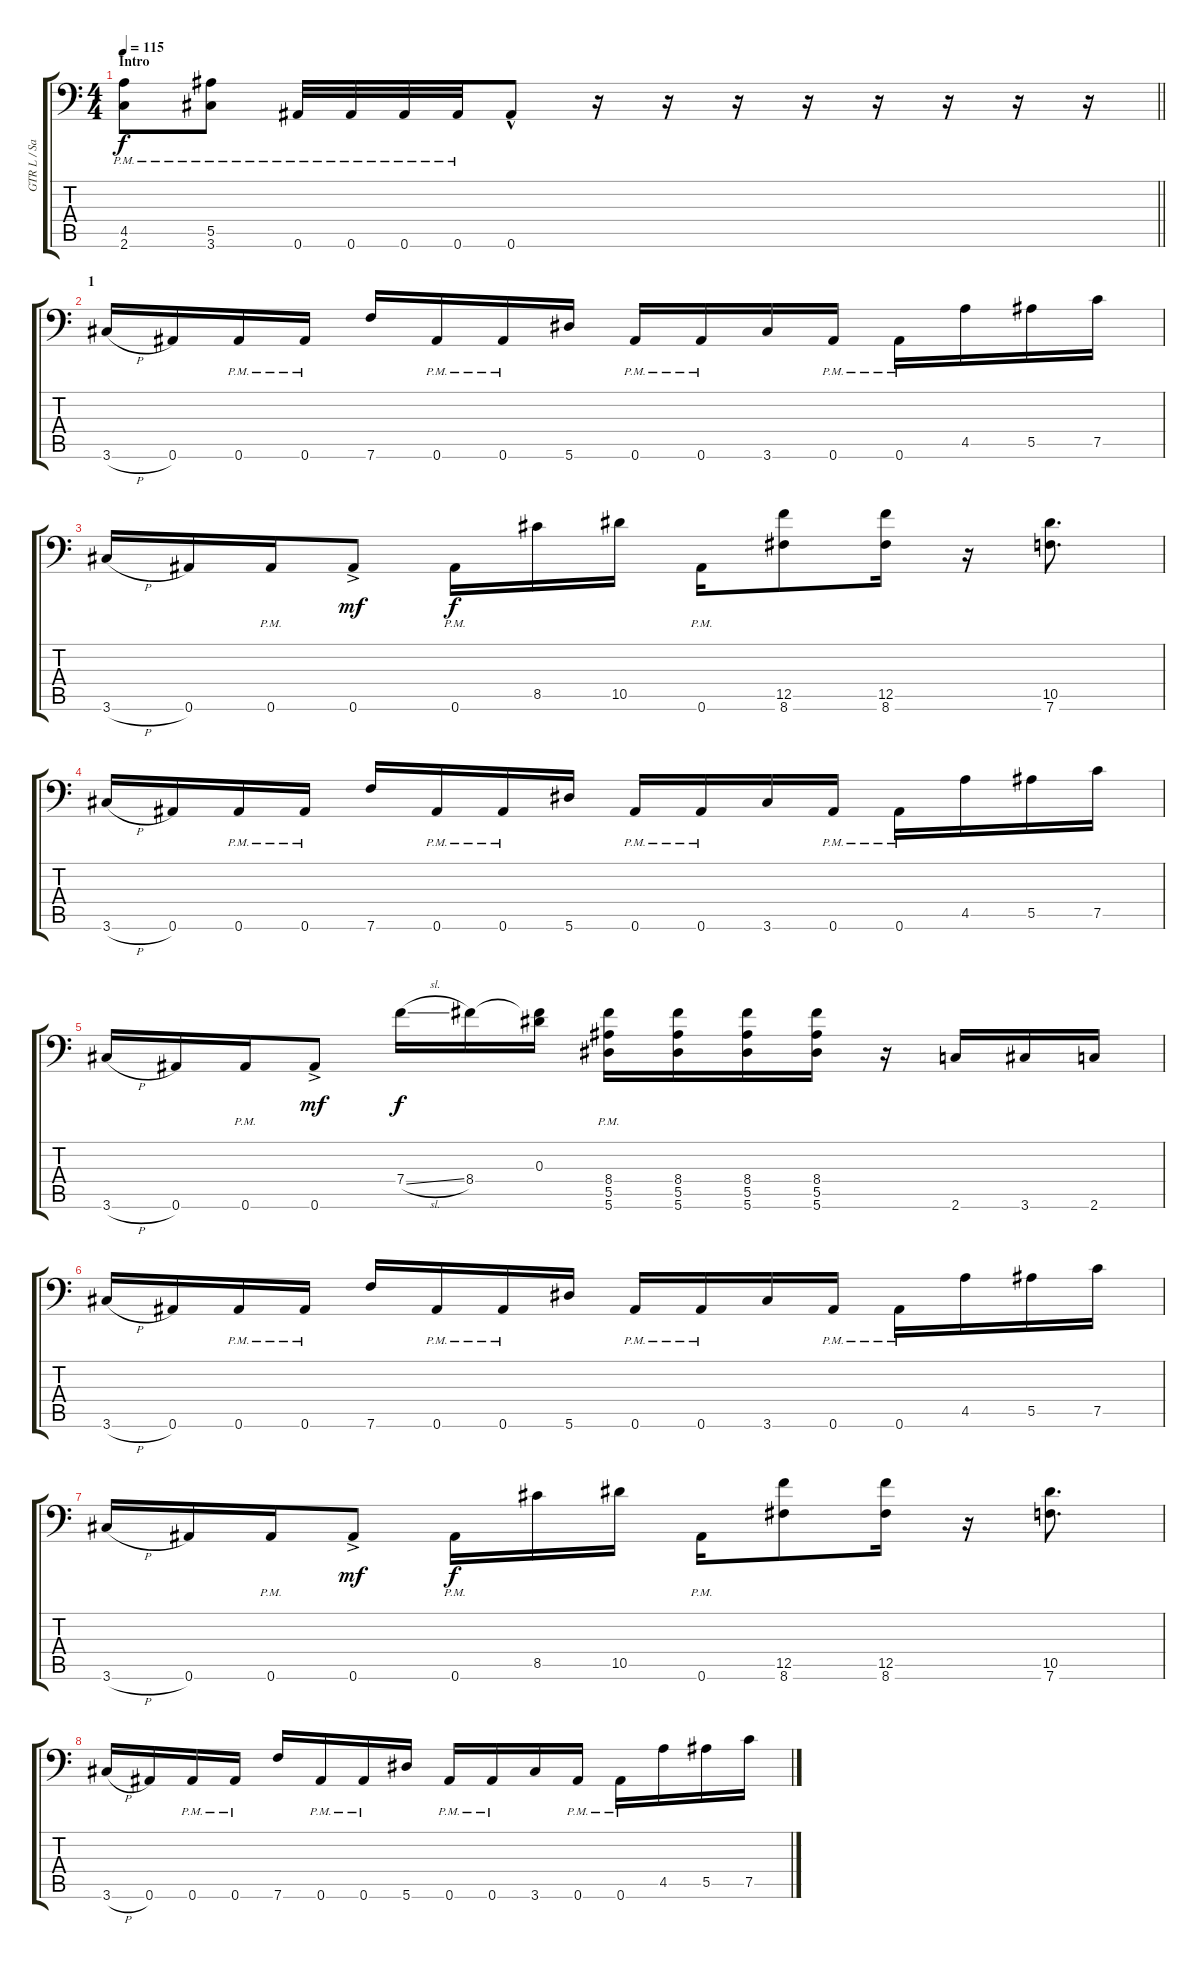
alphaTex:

\track ("GTR L / Sanch" "GTR L / Sa") {instrument distortionguitar}
\staff {score tabs}
\tuning (C4 G3 Eb3 Bb2 F2 Bb1) {hide}
\ts (4 4)
\section ("" "Intro")
\tempo 115
\clef f4
\barLineRight lightlight
\ks c
(4.5{pm} 2.6{pm}).8{dy f instrument distortionguitar} (5.5{pm} 3.6{pm}).8 0.6{pm}.32 0.6{pm}.32 0.6{pm}.32 0.6{pm}.32 0.6{hac}.8 r.16 r.16 r.16 r.16 r.16 r.16 r.16 r.16 |
\section ("" "1")
3.6{h}.16 0.6.16 0.6{pm}.16 0.6{pm}.16 7.6.16 0.6{pm}.16 0.6{pm}.16 5.6.16 0.6{pm}.16 0.6{pm}.16 3.6.16 0.6{pm}.16 0.6{pm}.16 4.5.16 5.5.16 7.5.16 |
3.6{h}.16 0.6.16 0.6{pm}.16 0.6{ac}.8{dy mf} 0.6{pm}.16{dy f} 8.5.16 10.5.16 0.6{pm}.16 (12.5 8.6).8 (12.5 8.6).16 r.16 (10.5 7.6).8{d} |
3.6{h}.16 0.6.16 0.6{pm}.16 0.6{pm}.16 7.6.16 0.6{pm}.16 0.6{pm}.16 5.6.16 0.6{pm}.16 0.6{pm}.16 3.6.16 0.6{pm}.16 0.6{pm}.16 4.5.16 5.5.16 7.5.16 |
3.6{h}.16 0.6.16 0.6{pm}.16 0.6{ac}.8{dy mf} 7.4{sl}.16{dy f} 8.4.16 (0.3 8.4{t}).16 (8.4 5.5 5.6{pm}).16 (8.4 5.5 5.6).16 (8.4 5.5 5.6).16 (8.4 5.5 5.6).16 r.16 2.6.16 3.6.16 2.6.16 |
3.6{h}.16 0.6.16 0.6{pm}.16 0.6{pm}.16 7.6.16 0.6{pm}.16 0.6{pm}.16 5.6.16 0.6{pm}.16 0.6{pm}.16 3.6.16 0.6{pm}.16 0.6{pm}.16 4.5.16 5.5.16 7.5.16 |
3.6{h}.16 0.6.16 0.6{pm}.16 0.6{ac}.8{dy mf} 0.6{pm}.16{dy f} 8.5.16 10.5.16 0.6{pm}.16 (12.5 8.6).8 (12.5 8.6).16 r.16 (10.5 7.6).8{d} |
3.6{h}.16 0.6.16 0.6{pm}.16 0.6{pm}.16 7.6.16 0.6{pm}.16 0.6{pm}.16 5.6.16 0.6{pm}.16 0.6{pm}.16 3.6.16 0.6{pm}.16 0.6{pm}.16 4.5.16 5.5.16 7.5.16
